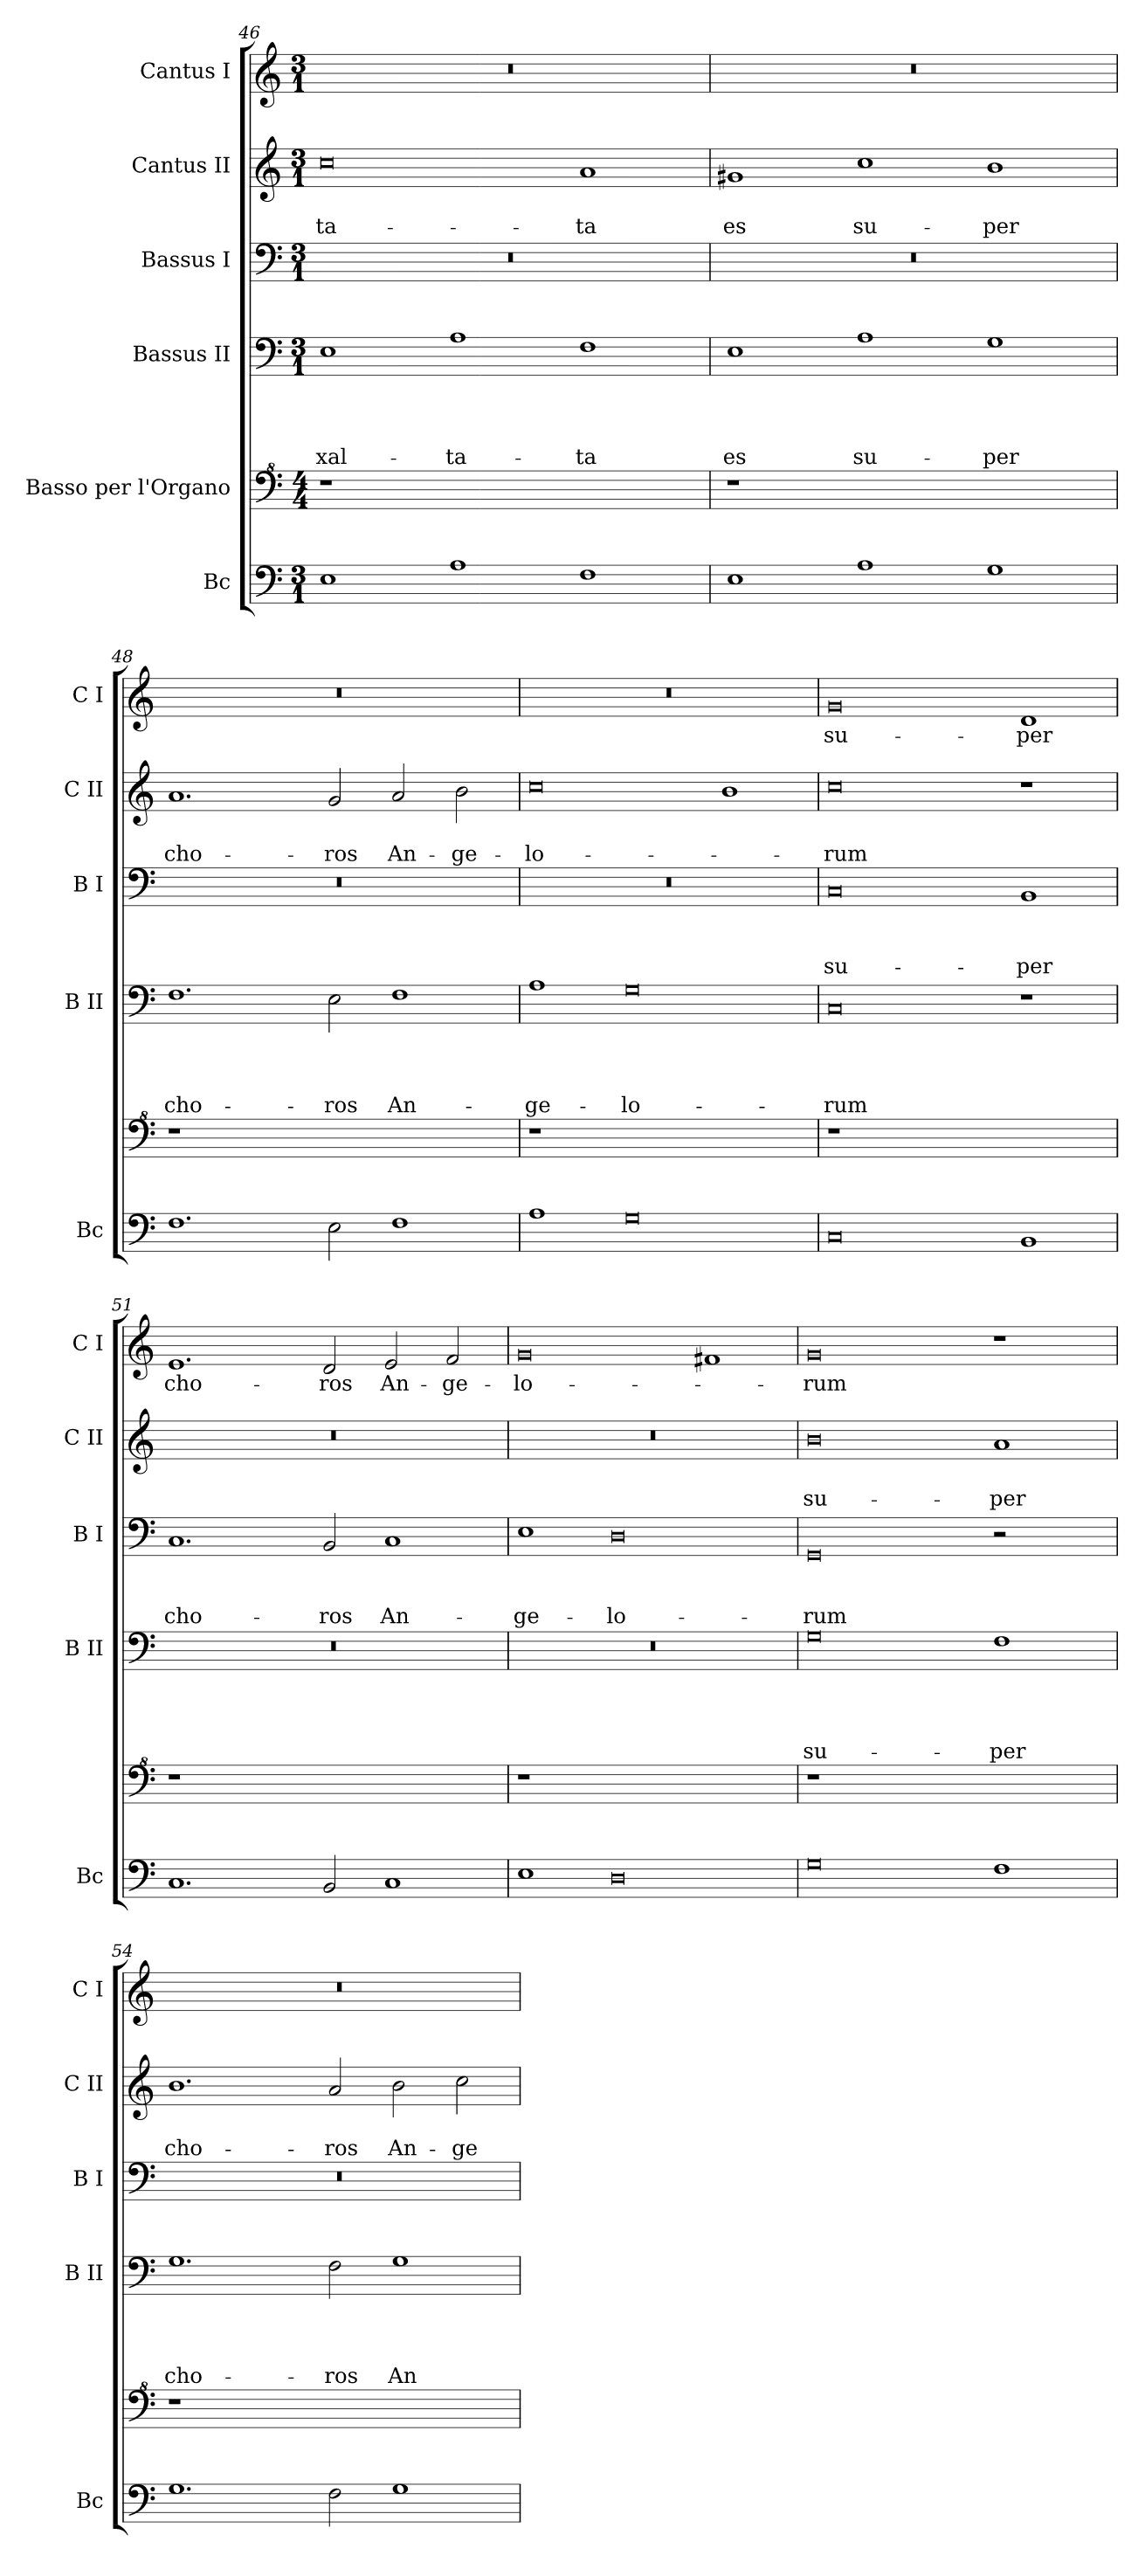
**kern	**kern	**kern	**text	**text	**text	**text	**kern	**text	**text	**text	**kern	**text	**text	**kern	**text
*part6	*part5	*part4	*part4	*part4	*part4	*part4	*part3	*part3	*part3	*part3	*part2	*part2	*part2	*part1	*part1
*staff6	*staff5	*staff4	*staff4	*staff4	*staff4	*staff4	*staff3	*staff3	*staff3	*staff3	*staff2	*staff2	*staff2	*staff1	*staff1
*I"Bc	*I"Basso per l'Organo	*I"Bassus II	*	*	*	*	*I"Bassus I	*	*	*	*I"Cantus II	*	*	*I"Cantus I	*
*I'Bc	*	*I'B II	*	*	*	*	*I'B I	*	*	*	*I'C II	*	*	*I'C I	*
!!LO:LB:g=z
*clefF4	*clefF^4	*clefF4	*	*	*	*	*clefF4	*	*	*	*clefG2	*	*	*clefG2	*
*	*ITrd7c12	*	*	*	*	*	*	*	*	*	*	*	*	*	*
*k[]	*k[]	*k[]	*	*	*	*	*k[]	*	*	*	*k[]	*	*	*k[]	*
*C:	*C:	*C:	*	*	*	*	*C:	*	*	*	*C:	*	*	*C:	*
*M3/1	*M4/4	*M3/1	*	*	*	*	*M3/1	*	*	*	*M3/1	*	*	*M3/1	*
=46	=46	=46	=46	=46	=46	=46	=46	=46	=46	=46	=46	=46	=46	=46	=46
!	!	!	!	!	!	!LO:LY:b	!	!	!	!	!	!	!LO:LY:b:rj	!	!
1E	1r	1E	.	.	.	-xal-	0.r	.	.	.	0cc	.	-ta-	0.r	.
!	!	!	!	!	!	!LO:LY:b	!	!	!	!	!	!	!	!	!
1A	0ryy	1A	.	.	.	-ta-	.	.	.	.	.	.	.	.	.
!	!	!	!	!	!	!LO:LY:b	!	!	!	!	!	!	!LO:LY:b	!	!
1F	.	1F	.	.	.	-ta	.	.	.	.	1a	.	-ta	.	.
=47	=47	=47	=47	=47	=47	=47	=47	=47	=47	=47	=47	=47	=47	=47	=47
!	!	!	!	!	!	!LO:LY:b	!	!	!	!	!	!	!LO:LY:b	!	!
1E	1r	1E	.	.	.	es	0.r	.	.	.	1g#X	.	es	0.r	.
!	!	!	!	!	!	!LO:LY:b	!	!	!	!	!	!	!LO:LY:b	!	!
1A	0ryy	1A	.	.	.	su-	.	.	.	.	1cc	.	su-	.	.
!	!	!	!	!	!	!LO:LY:b	!	!	!	!	!	!	!LO:LY:b	!	!
1G	.	1G	.	.	.	-per	.	.	.	.	1b	.	-per	.	.
=48	=48	=48	=48	=48	=48	=48	=48	=48	=48	=48	=48	=48	=48	=48	=48
!	!	!	!	!	!	!LO:LY:b	!	!	!	!	!	!	!LO:LY:b	!	!
1.F	1r	1.F	.	.	.	cho-	0.r	.	.	.	1.a	.	cho-	0.r	.
.	0ryy	.	.	.	.	.	.	.	.	.	.	.	.	.	.
!	!	!	!	!	!	!LO:LY:b	!	!	!	!	!	!	!LO:LY:b	!	!
2E\	.	2E\	.	.	.	-ros	.	.	.	.	2g/	.	-ros	.	.
!	!	!	!	!	!	!LO:LY:b	!	!	!	!	!	!	!LO:LY:b	!	!
1F	.	1F	.	.	.	An-	.	.	.	.	2a/	.	An-	.	.
!	!	!	!	!	!	!	!	!	!	!	!	!	!LO:LY:b	!	!
.	.	.	.	.	.	.	.	.	.	.	2b\	.	-ge-	.	.
=49	=49	=49	=49	=49	=49	=49	=49	=49	=49	=49	=49	=49	=49	=49	=49
!	!	!	!	!	!	!LO:LY:b	!	!	!	!	!	!	!LO:LY:b:rj	!	!
1A	1r	1A	.	.	.	-ge-	0.r	.	.	.	0cc	.	-lo-	0.r	.
!	!	!	!	!	!	!LO:LY:b:rj	!	!	!	!	!	!	!	!	!
0G	0ryy	0G	.	.	.	-lo-	.	.	.	.	.	.	.	.	.
.	.	.	.	.	.	.	.	.	.	.	1b	.	.	.	.
=50	=50	=50	=50	=50	=50	=50	=50	=50	=50	=50	=50	=50	=50	=50	=50
!	!	!	!	!	!	!LO:LY:b	!	!	!	!LO:LY:b:rj	!	!	!LO:LY:b	!	!LO:LY:b:rj
0C	1r	0C	.	.	.	-rum	0C	.	.	su-	0cc	.	-rum	0g	su-
.	0ryy	.	.	.	.	.	.	.	.	.	.	.	.	.	.
!	!	!	!	!	!	!	!	!	!	!LO:LY:b	!	!	!	!	!LO:LY:b
1BB	.	1r	.	.	.	.	1BB	.	.	-per	1r	.	.	1d	-per
!!LO:PB:g=z
=51	=51	=51	=51	=51	=51	=51	=51	=51	=51	=51	=51	=51	=51	=51	=51
!	!	!	!	!	!	!	!	!	!	!LO:LY:b	!	!	!	!	!LO:LY:b
1.C	1r	0.r	.	.	.	.	1.C	.	.	cho-	0.r	.	.	1.e	cho-
.	0ryy	.	.	.	.	.	.	.	.	.	.	.	.	.	.
!	!	!	!	!	!	!	!	!	!	!LO:LY:b	!	!	!	!	!LO:LY:b
2BB/	.	.	.	.	.	.	2BB/	.	.	-ros	.	.	.	2d/	-ros
!	!	!	!	!	!	!	!	!	!	!LO:LY:b	!	!	!	!	!LO:LY:b
1C	.	.	.	.	.	.	1C	.	.	An-	.	.	.	2e/	An-
!	!	!	!	!	!	!	!	!	!	!	!	!	!	!	!LO:LY:b
.	.	.	.	.	.	.	.	.	.	.	.	.	.	2f/	-ge-
=52	=52	=52	=52	=52	=52	=52	=52	=52	=52	=52	=52	=52	=52	=52	=52
!	!	!	!	!	!	!	!	!	!	!LO:LY:b	!	!	!	!	!LO:LY:b:rj
1E	1r	0.r	.	.	.	.	1E	.	.	-ge-	0.r	.	.	0g	-lo-
!	!	!	!	!	!	!	!	!	!	!LO:LY:b:rj	!	!	!	!	!
0D	0ryy	.	.	.	.	.	0D	.	.	-lo-	.	.	.	.	.
.	.	.	.	.	.	.	.	.	.	.	.	.	.	1f#X	.
=53	=53	=53	=53	=53	=53	=53	=53	=53	=53	=53	=53	=53	=53	=53	=53
!	!	!	!	!	!	!LO:LY:b:rj	!	!	!	!LO:LY:b	!	!	!LO:LY:b:rj	!	!LO:LY:b
0G	1r	0G	.	.	.	su-	0GG	.	.	-rum	0b	.	su-	0g	-rum
.	0ryy	.	.	.	.	.	.	.	.	.	.	.	.	.	.
!	!	!	!	!	!	!LO:LY:b	!	!	!	!	!	!	!LO:LY:b	!	!
1F	.	1F	.	.	.	-per	2r	.	.	.	1a	.	-per	1r	.
.	.	.	.	.	.	.	2ryy	.	.	.	.	.	.	.	.
=54	=54	=54	=54	=54	=54	=54	=54	=54	=54	=54	=54	=54	=54	=54	=54
!	!	!	!	!	!	!LO:LY:b	!	!	!	!	!	!	!LO:LY:b	!	!
1.G	1r	1.G	.	.	.	cho-	0.r	.	.	.	1.b	.	cho-	0.r	.
.	0ryy	.	.	.	.	.	.	.	.	.	.	.	.	.	.
!	!	!	!	!	!	!LO:LY:b	!	!	!	!	!	!	!LO:LY:b	!	!
2F\	.	2F\	.	.	.	-ros	.	.	.	.	2a/	.	-ros	.	.
!	!	!	!	!	!	!LO:LY:b	!	!	!	!	!	!	!LO:LY:b	!	!
1G	.	1G	.	.	.	An-	.	.	.	.	2b\	.	An-	.	.
!	!	!	!	!	!	!	!	!	!	!	!	!	!LO:LY:b	!	!
.	.	.	.	.	.	.	.	.	.	.	2cc\	.	-ge-	.	.
=	=	=	=	=	=	=	=	=	=	=	=	=	=	=	=
*-	*-	*-	*-	*-	*-	*-	*-	*-	*-	*-	*-	*-	*-	*-	*-
